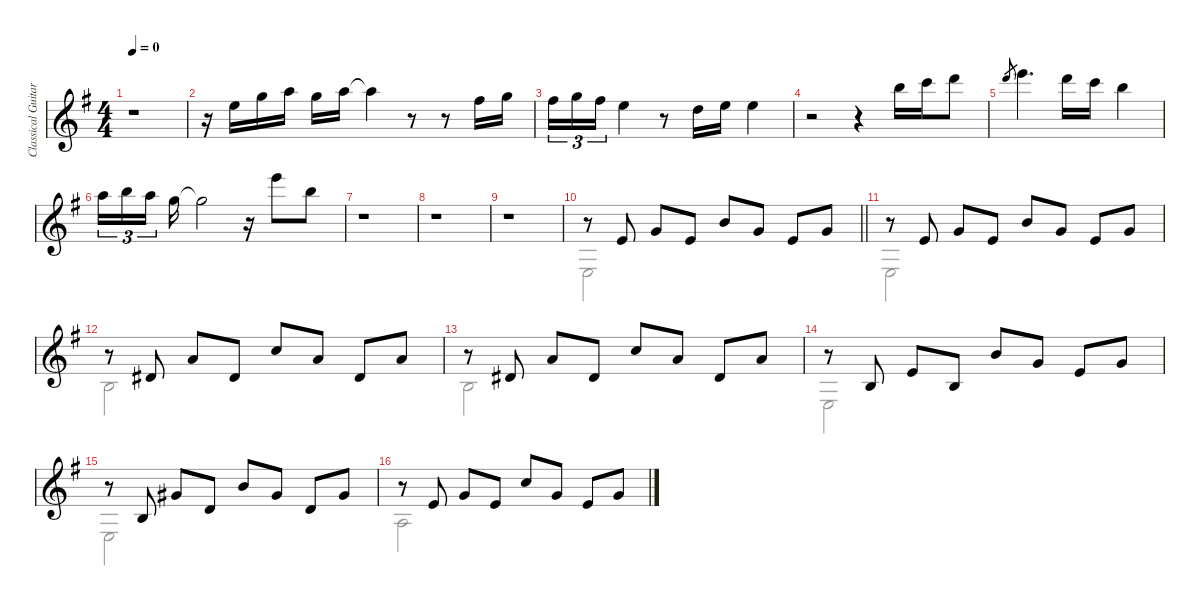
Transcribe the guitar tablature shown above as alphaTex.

\defaultSystemsLayout 4
\hideDynamics
\bracketExtendMode nobrackets
\otherSystemsTrackNameOrientation horizontal
\track ("Classical Guitar" "Classical Guitar") {instrument brightacousticpiano}
\staff {score}
\tuning (E4 B3 G3 D3 A2 E2)
\displaytranspose 12
\voice
\ts (4 4)
\tempo 0
\clef g2
\ks eminor
r.1{dy mf instrument brightacousticpiano beam Down} |
r.16{beam Down} 0.1{acc forcenatural}.16{beam Down} 3.1{acc forcenatural}.16{beam Down} 5.1{acc forcenatural}.16{beam Down} 3.1{acc forcenatural}.16{beam Down} 5.1{acc forcenatural}.16{beam Down} 5.1{t acc forcenatural}.4{beam Down} r.8{beam Down} r.8{beam Down} 2.1{acc #}.16{beam Down} 3.1{acc forcenatural}.16{beam Down} |
2.1{acc #}.16{tu (3 2) beam Down} 3.1{acc forcenatural}.16{tu (3 2) beam Down} 2.1{acc #}.16{tu (3 2) beam Down} 0.1{acc forcenatural}.4{beam Down} r.8{beam Down} 3.2{acc forcenatural}.16{beam Down} 0.1{acc forcenatural}.16{beam Down} 0.1{acc forcenatural}.4{beam Down} |
r.2{beam Down} r.4{beam Down} 7.1{acc forcenatural}.16{beam Down} 8.1{acc forcenatural}.16{beam Down} 15.2{acc forcenatural}.8{beam Down} |
19.3{acc forcenatural}.8{gr beam Up} 12.1{acc forcenatural}.4{d beam Down} 10.1{acc forcenatural}.16{beam Down} 8.1{acc forcenatural}.16{beam Down} 7.1{acc forcenatural}.4{beam Down} |
5.1{acc forcenatural}.16{tu (3 2) beam Down} 7.1{acc forcenatural}.16{tu (3 2) beam Down} 5.1{acc forcenatural}.16{tu (3 2) beam Down} 3.1{acc forcenatural}.16{beam Down} 3.1{t acc forcenatural}.2{beam Down} r.16{beam Down} 12.1{acc forcenatural}.8{beam Down} 7.1{acc forcenatural}.8{beam Down} |
r.1{beam Down} |
r.1{beam Down} |
r.1{beam Down} |
\barLineRight lightlight
r.8{beam Up} 2.4{acc forcenatural}.8{beam Up} 0.3{acc forcenatural}.8{beam Up} 2.4{acc forcenatural}.8{beam Up} 0.2{acc forcenatural}.8{beam Up} 0.3{acc forcenatural}.8{beam Up} 2.4{acc forcenatural}.8{beam Up} 0.3{acc forcenatural}.8{beam Up} |
r.8{beam Up} 2.4{acc forcenatural}.8{beam Up} 0.3{acc forcenatural}.8{beam Up} 2.4{acc forcenatural}.8{beam Up} 0.2{acc forcenatural}.8{beam Up} 0.3{acc forcenatural}.8{beam Up} 2.4{acc forcenatural}.8{beam Up} 0.3{acc forcenatural}.8{beam Up} |
r.8{beam Up} 1.4{acc #}.8{beam Up} 2.3{acc forcenatural}.8{beam Up} 1.4{acc #}.8{beam Up} 1.2{acc forcenatural}.8{beam Up} 2.3{acc forcenatural}.8{beam Up} 1.4{acc #}.8{beam Up} 2.3{acc forcenatural}.8{beam Up} |
r.8{beam Up} 1.4{acc #}.8{beam Up} 2.3{acc forcenatural}.8{beam Up} 1.4{acc #}.8{beam Up} 1.2{acc forcenatural}.8{beam Up} 2.3{acc forcenatural}.8{beam Up} 1.4{acc #}.8{beam Up} 2.3{acc forcenatural}.8{beam Up} |
r.8{beam Up} 2.5{acc forcenatural}.8{beam Up} 2.4{acc forcenatural}.8{beam Up} 2.5{acc forcenatural}.8{beam Up} 0.2{acc forcenatural}.8{beam Up} 0.3{acc forcenatural}.8{beam Up} 2.4{acc forcenatural}.8{beam Up} 0.3{acc forcenatural}.8{beam Up} |
r.8{beam Up} 2.5{acc forcenatural}.8{beam Up} 1.3{acc #}.8{beam Up} 0.4{acc forcenatural}.8{beam Up} 0.2{acc forcenatural}.8{beam Up} 1.3{acc #}.8{beam Up} 0.4{acc forcenatural}.8{beam Up} 1.3{acc #}.8{beam Up} |
r.8{beam Up} 2.4{acc forcenatural}.8{beam Up} 0.3{acc forcenatural}.8{beam Up} 2.4{acc forcenatural}.8{beam Up} 1.2{acc forcenatural}.8{beam Up} 0.3{acc forcenatural}.8{beam Up} 2.4{acc forcenatural}.8{beam Up} 0.3{acc forcenatural}.8{beam Up}
\voice
\clef g2
\ottava regular
\simile none
\ks eminor
|
|
|
|
|
|
|
|
|
\barLineRight lightlight
0.6{acc forcenatural}.2{beam Down} |
0.6{acc forcenatural}.2{beam Down} |
2.5{acc forcenatural}.2{beam Down} |
2.5{acc forcenatural}.2{beam Down} |
0.6{acc forcenatural}.2{beam Down} |
0.6{acc forcenatural}.2{beam Down} |
0.5{acc forcenatural}.2{beam Down}
